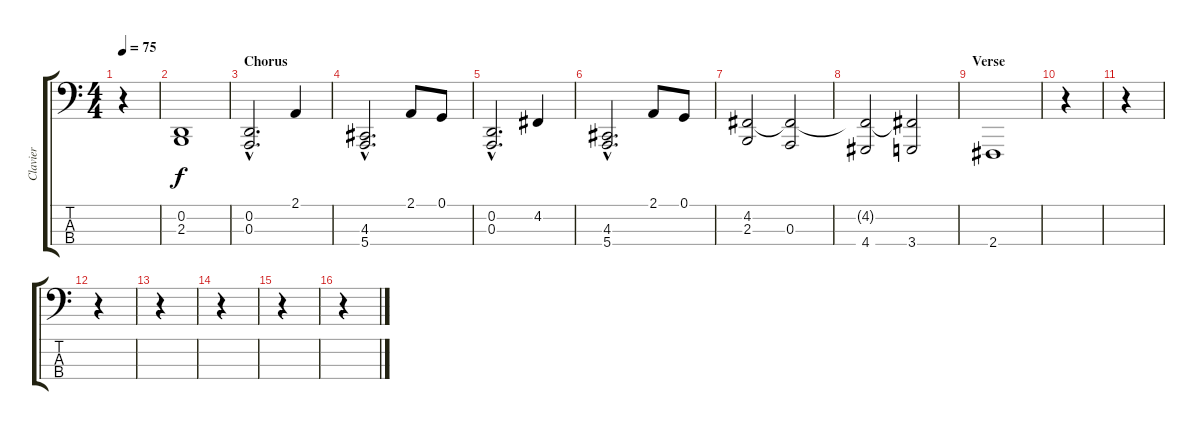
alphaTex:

\track ("Clavier" "Clavier") {instrument lead8bassandlead}
\staff {score tabs}
\tuning (G2 D2 A1 E1) {hide}
\ts (4 4)
\tempo 75
\clef f4
\ks c
r.4{dy f} |
(0.2 2.3).1 |
\section ("" "Chorus")
(0.2{hac} 0.3{hac}).2{d} 2.1.4 |
(4.3{hac} 5.4{hac}).2{d} 2.1.8 0.1.8 |
(0.2{hac} 0.3{hac}).2{d} 4.2.4 |
(4.3{hac} 5.4{hac}).2{d} 2.1.8 0.1.8 |
(4.2 2.3).2 (4.2{t} 0.3).2 |
(4.2{t} 4.4).2 (4.2{t} 3.4).2 |
\section ("" "Verse")
2.4.1 |
r.4 |
r.4 |
r.4 |
r.4 |
r.4 |
r.4 |
r.4
